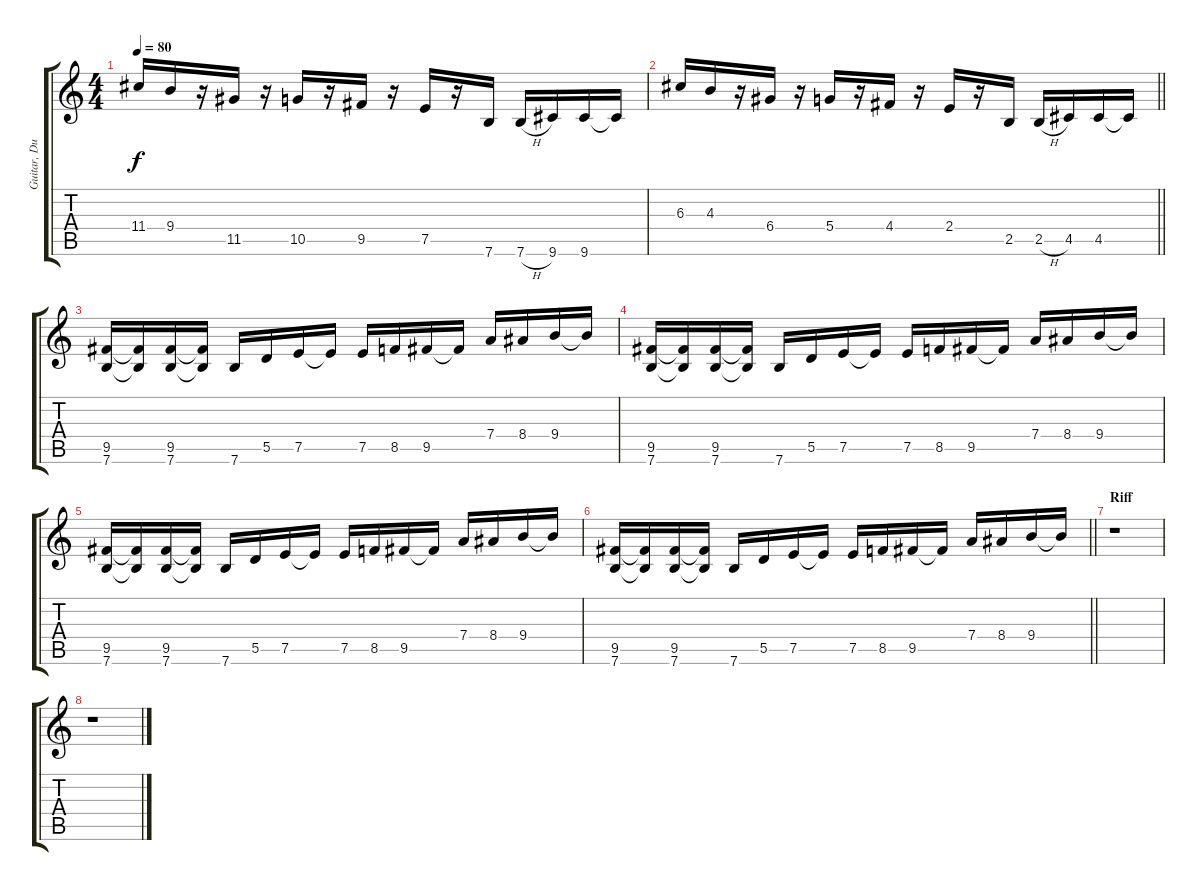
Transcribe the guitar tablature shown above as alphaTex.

\track ("Guitar, Dubs" "Guitar, Du") {mute instrument overdrivenguitar}
\staff {score tabs}
\tuning (E4 B3 G3 D3 A2 E2) {hide}
\ts (4 4)
\tempo 80
\clef g2
\ks c
11.4.16{dy f} 9.4.16 r.16 11.5.16 r.16 10.5.16 r.16 9.5.16 r.16 7.5.16 r.16 7.6.16 7.6{h}.16 9.6.16 9.6.16 9.6{t}.16 |
\barLineRight lightlight
6.3.16 4.3.16 r.16 6.4.16 r.16 5.4.16 r.16 4.4.16 r.16 2.4.16 r.16 2.5.16 2.5{h}.16 4.5.16 4.5.16 4.5{t}.16 |
(9.5 7.6).16 (9.5{t} 7.6{t}).16 (9.5 7.6).16 (9.5{t} 7.6{t}).16 7.6.16 5.5.16 7.5.16 7.5{t}.16 7.5.16 8.5.16 9.5.16 9.5{t}.16 7.4.16 8.4.16 9.4.16 9.4{t}.16 |
(9.5 7.6).16 (9.5{t} 7.6{t}).16 (9.5 7.6).16 (9.5{t} 7.6{t}).16 7.6.16 5.5.16 7.5.16 7.5{t}.16 7.5.16 8.5.16 9.5.16 9.5{t}.16 7.4.16 8.4.16 9.4.16 9.4{t}.16 |
(9.5 7.6).16 (9.5{t} 7.6{t}).16 (9.5 7.6).16 (9.5{t} 7.6{t}).16 7.6.16 5.5.16 7.5.16 7.5{t}.16 7.5.16 8.5.16 9.5.16 9.5{t}.16 7.4.16 8.4.16 9.4.16 9.4{t}.16 |
\barLineRight lightlight
(9.5 7.6).16 (9.5{t} 7.6{t}).16 (9.5 7.6).16 (9.5{t} 7.6{t}).16 7.6.16 5.5.16 7.5.16 7.5{t}.16 7.5.16 8.5.16 9.5.16 9.5{t}.16 7.4.16 8.4.16 9.4.16 9.4{t}.16 |
\section ("" "Riff")
r.1 |
r.1
